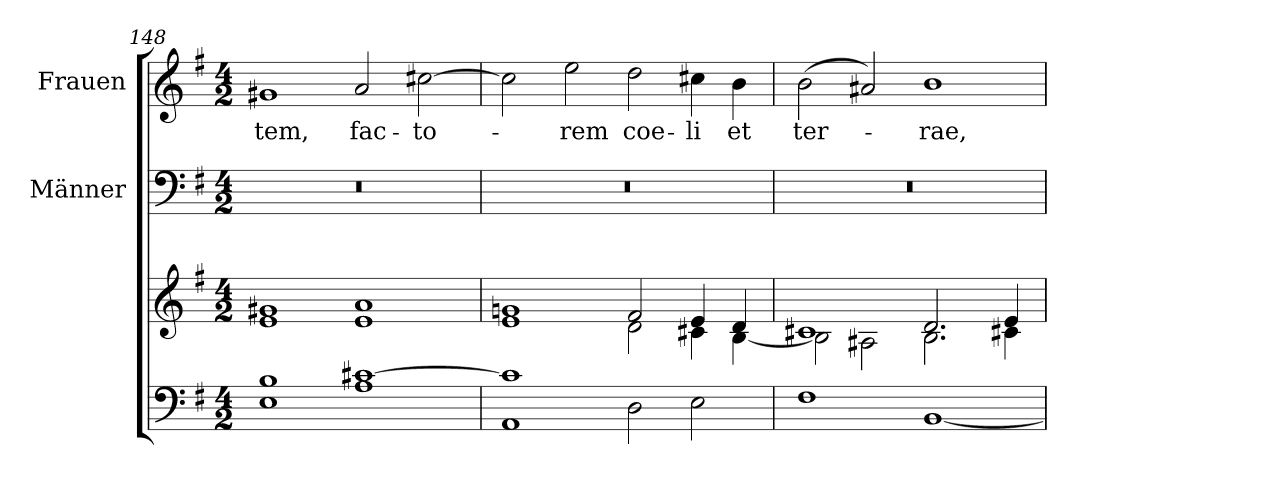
**kern	**kern	**kern	**kern	**text
*part3	*part3	*part2	*part1	*part1
*staff4	*staff3	*staff2	*staff1	*staff1
*	*	*I"Männer	*I"Frauen	*
*clefF4	*clefG2	*clefF4	*clefG2	*
*k[f#]	*k[f#]	*k[f#]	*k[f#]	*
*G:	*G:	*G:	*G:	*
*M4/2	*M4/2	*M4/2	*M4/2	*
=148	=148	=148	=148	=148
*^	*^	*	*	*
!	!	!	!	!	!	!LO:LY:b
1B	1E	1g#X	1e	0r	1g#X	-tem,
!	!	!	!	!	!	!LO:LY:b
[>1c#X	1A	1a	1e	.	2a/	fac-
!	!	!	!	!	!	!LO:LY:b
.	.	.	.	.	[2cc#X\	-to-
=149	=149	=149	=149	=149	=149	=149
1c#]	1AA	1gn	1e	0r	2cc#\]	.
!	!	!	!	!	!	!LO:LY:b
.	.	.	.	.	2ee\	-rem
!	!	!	!	!	!	!LO:LY:b
1ryy	2D\	2f#/	2d\	.	2dd\	coe-
!	!	!	!	!	!	!LO:LY:b
.	2E\	4e/	4c#X\	.	4cc#X\	-li
!	!	!	!	!	!	!LO:LY:b
.	.	4d/	[<4B\	.	4b\	et
*v	*v	*	*	*	*	*
=150	=150	=150	=150	=150	=150
!	!	!	!	!	!LO:LY:b
1F#	1c#X	2B\]	0r	(>2b\	ter-
.	.	2A#X\	.	2a#X/)	.
!	!	!	!	!	!LO:LY:b
[1BB	2.d/	2.B\	.	1b	-rae,
.	4e/	4c#X\	.	.	.
*	*v	*v	*	*	*
=	=	=	=	=
*-	*-	*-	*-	*-
